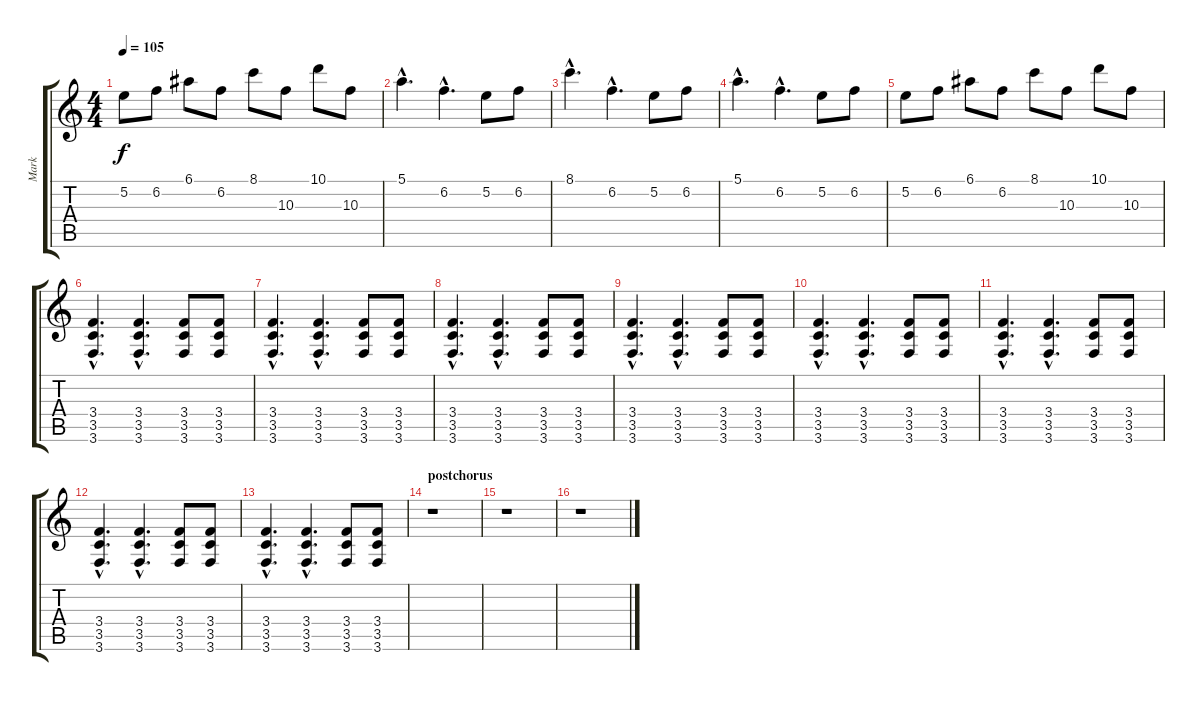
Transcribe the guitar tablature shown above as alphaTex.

\track ("Mark" "Mark") {instrument distortionguitar}
\staff {score tabs}
\tuning (E4 B3 G3 D3 A2 D2) {hide}
\ts (4 4)
\tempo 105
\clef g2
\ks c
5.2.8{dy f} 6.2.8 6.1.8 6.2.8 8.1.8 10.3.8 10.1.8 10.3.8 |
5.1{hac}.4{d} 6.2{hac}.4{d} 5.2.8 6.2.8 |
8.1{hac}.4{d} 6.2{hac}.4{d} 5.2.8 6.2.8 |
5.1{hac}.4{d} 6.2{hac}.4{d} 5.2.8 6.2.8 |
5.2.8 6.2.8 6.1.8 6.2.8 8.1.8 10.3.8 10.1.8 10.3.8 |
(3.4{hac} 3.5{hac} 3.6{hac}).4{d} (3.4{hac} 3.5{hac} 3.6{hac}).4{d} (3.4 3.5 3.6).8 (3.4 3.5 3.6).8 |
(3.4{hac} 3.5{hac} 3.6{hac}).4{d} (3.4{hac} 3.5{hac} 3.6{hac}).4{d} (3.4 3.5 3.6).8 (3.4 3.5 3.6).8 |
(3.4{hac} 3.5{hac} 3.6{hac}).4{d} (3.4{hac} 3.5{hac} 3.6{hac}).4{d} (3.4 3.5 3.6).8 (3.4 3.5 3.6).8 |
(3.4{hac} 3.5{hac} 3.6{hac}).4{d} (3.4{hac} 3.5{hac} 3.6{hac}).4{d} (3.4 3.5 3.6).8 (3.4 3.5 3.6).8 |
(3.4{hac} 3.5{hac} 3.6{hac}).4{d} (3.4{hac} 3.5{hac} 3.6{hac}).4{d} (3.4 3.5 3.6).8 (3.4 3.5 3.6).8 |
(3.4{hac} 3.5{hac} 3.6{hac}).4{d} (3.4{hac} 3.5{hac} 3.6{hac}).4{d} (3.4 3.5 3.6).8 (3.4 3.5 3.6).8 |
(3.4{hac} 3.5{hac} 3.6{hac}).4{d} (3.4{hac} 3.5{hac} 3.6{hac}).4{d} (3.4 3.5 3.6).8 (3.4 3.5 3.6).8 |
(3.4{hac} 3.5{hac} 3.6{hac}).4{d} (3.4{hac} 3.5{hac} 3.6{hac}).4{d} (3.4 3.5 3.6).8 (3.4 3.5 3.6).8 |
\section ("" "postchorus")
r.1 |
r.1 |
r.1
